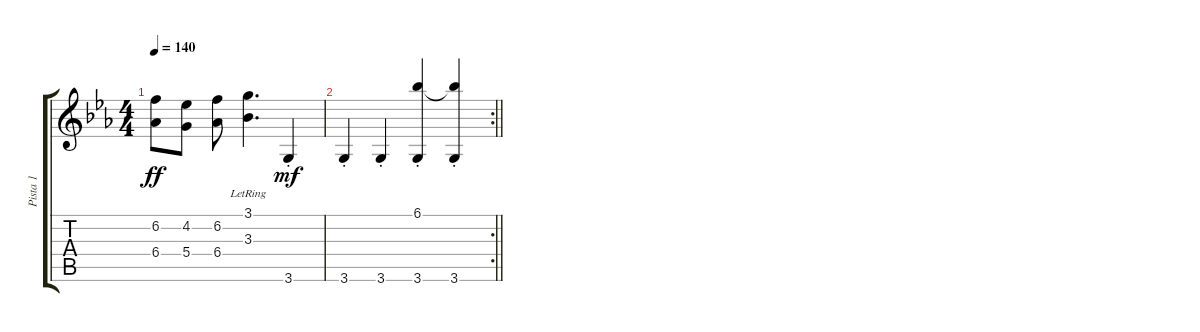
\track ("Pista 1" "Pista 1") {instrument acousticguitarsteel}
\staff {score tabs}
\tuning (E4 B3 G3 D3 A2 E2) {hide}
\ts (4 4)
\tempo 140
\clef g2
\ks eb
(6.2 6.4).8{dy ff} (4.2 5.4).8 (6.2 6.4).8 (3.1{lr} 3.3{lr}).4{d} 3.6{st}.4{dy mf} |
\rc 2
\barLineRight lightlight
3.6{st}.4 3.6{st}.4 (6.1 3.6{st}).4 (6.1{t} 3.6{st}).4
